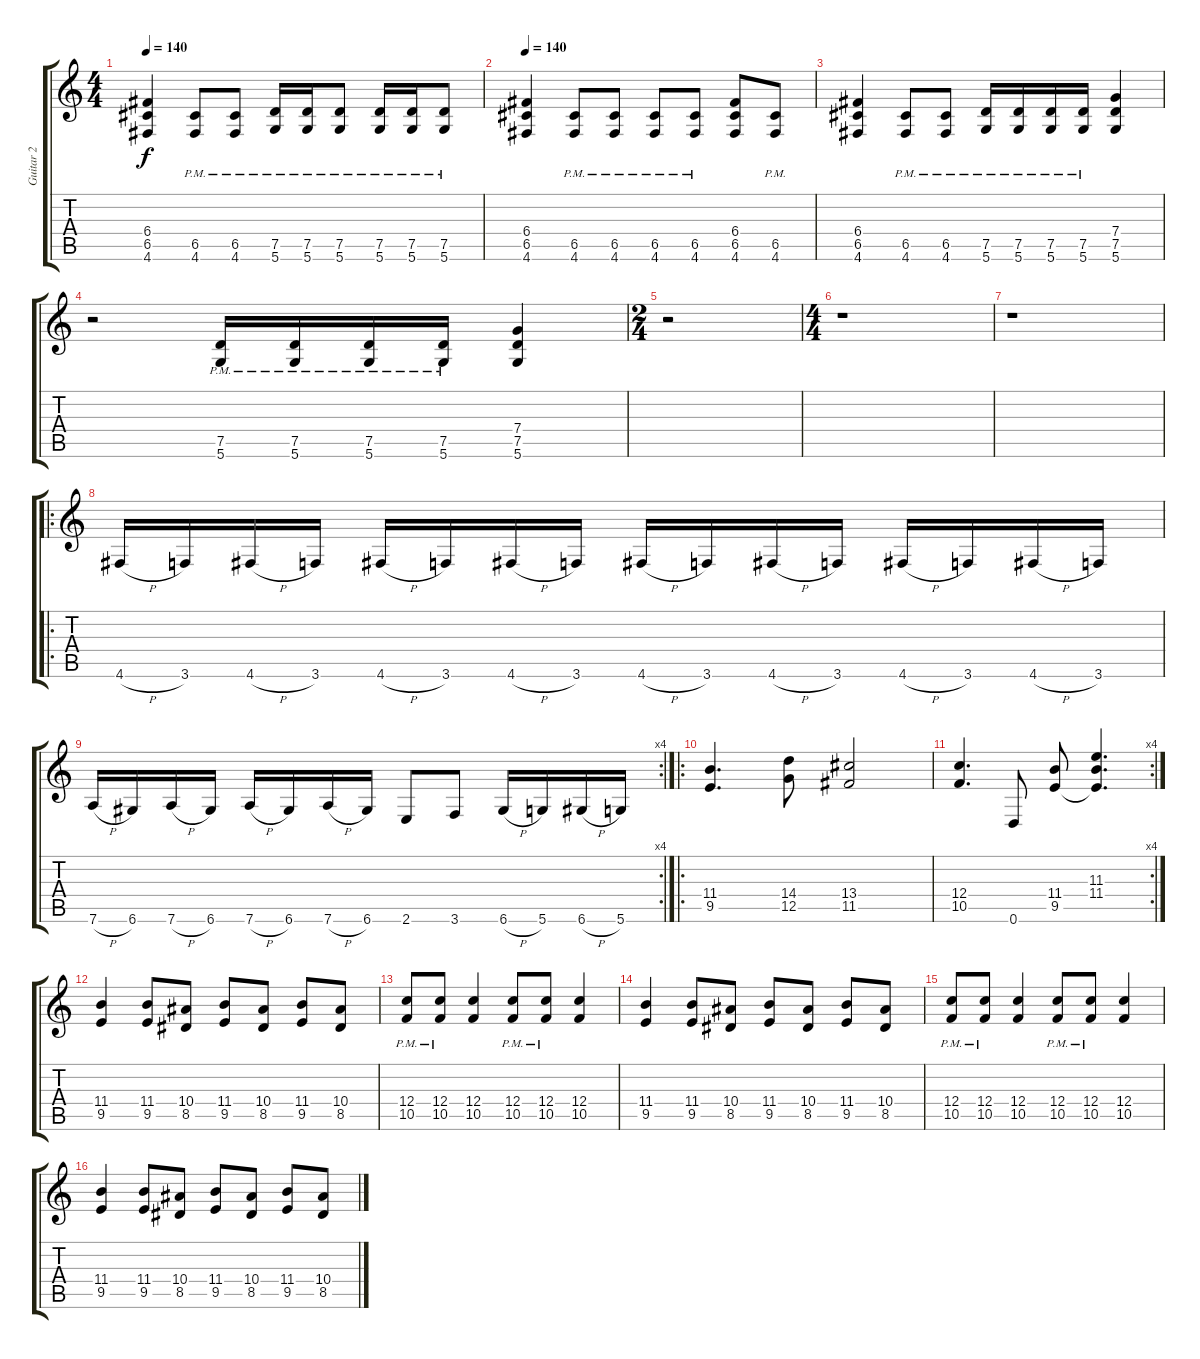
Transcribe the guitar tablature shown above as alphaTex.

\track ("Guitar 2" "Guitar 2") {instrument distortionguitar}
\staff {score tabs}
\tuning (D4 A3 F3 C3 G2 D2) {hide}
\ts (4 4)
\tempo 140
\clef g2
\ks c
(6.4 6.5 4.6).4{dy f} (6.5{pm} 4.6{pm}).8 (6.5{pm} 4.6{pm}).8 (7.5{pm} 5.6{pm}).16 (7.5{pm} 5.6{pm}).16 (7.5{pm} 5.6{pm}).8 (7.5{pm} 5.6{pm}).16 (7.5{pm} 5.6{pm}).16 (7.5{pm} 5.6{pm}).8 |
\tempo 140
(6.4 6.5 4.6).4 (6.5{pm} 4.6{pm}).8 (6.5{pm} 4.6{pm}).8 (6.5{pm} 4.6{pm}).8 (6.5{pm} 4.6{pm}).8 (6.4 6.5 4.6).8 (6.5{pm} 4.6{pm}).8 |
(6.4 6.5 4.6).4 (6.5{pm} 4.6{pm}).8 (6.5{pm} 4.6{pm}).8 (7.5{pm} 5.6{pm}).16 (7.5{pm} 5.6{pm}).16 (7.5{pm} 5.6{pm}).16 (7.5{pm} 5.6{pm}).16 (7.4 7.5 5.6).4 |
r.2 (7.5{pm} 5.6{pm}).16 (7.5{pm} 5.6{pm}).16 (7.5{pm} 5.6{pm}).16 (7.5{pm} 5.6{pm}).16 (7.4 7.5 5.6).4 |
\ts (2 4)
r.2 |
\ts (4 4)
r.1 |
r.1 |
\ro
4.6{h}.16 3.6.16 4.6{h}.16 3.6.16 4.6{h}.16 3.6.16 4.6{h}.16 3.6.16 4.6{h}.16 3.6.16 4.6{h}.16 3.6.16 4.6{h}.16 3.6.16 4.6{h}.16 3.6.16 |
\rc 4
7.6{h}.16 6.6.16 7.6{h}.16 6.6.16 7.6{h}.16 6.6.16 7.6{h}.16 6.6.16 2.6.8 3.6.8 6.6{h}.16 5.6.16 6.6{h}.16 5.6.16 |
\ro
(11.4 9.5).4{d} (14.4 12.5).8 (13.4 11.5).2 |
\rc 4
(12.4 10.5).4{d} 0.6.8 (11.4 9.5).8 (11.3 11.4 9.5{t}).4{d} |
(11.4 9.5).4 (11.4 9.5).8 (10.4 8.5).8 (11.4 9.5).8 (10.4 8.5).8 (11.4 9.5).8 (10.4 8.5).8 |
(12.4{pm} 10.5{pm}).8 (12.4{pm} 10.5{pm}).8 (12.4 10.5).4 (12.4{pm} 10.5{pm}).8 (12.4{pm} 10.5{pm}).8 (12.4 10.5).4 |
(11.4 9.5).4 (11.4 9.5).8 (10.4 8.5).8 (11.4 9.5).8 (10.4 8.5).8 (11.4 9.5).8 (10.4 8.5).8 |
(12.4{pm} 10.5{pm}).8 (12.4{pm} 10.5{pm}).8 (12.4 10.5).4 (12.4{pm} 10.5{pm}).8 (12.4{pm} 10.5{pm}).8 (12.4 10.5).4 |
(11.4 9.5).4 (11.4 9.5).8 (10.4 8.5).8 (11.4 9.5).8 (10.4 8.5).8 (11.4 9.5).8 (10.4 8.5).8
